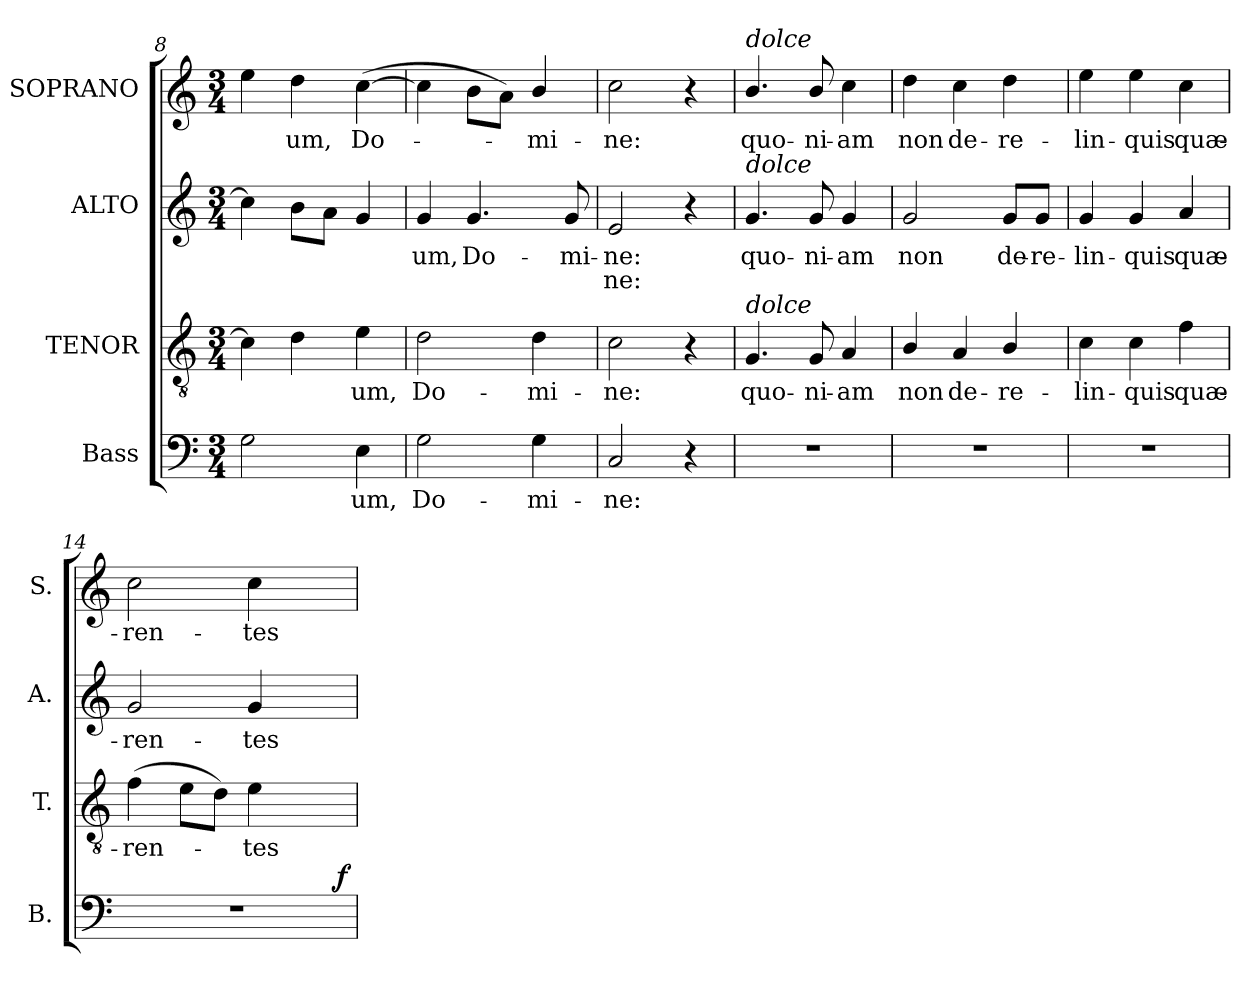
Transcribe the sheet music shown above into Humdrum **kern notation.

**kern	**text	**dynam	**kern	**text	**kern	**text	**text	**kern	**text
*part4	*part4	*part4	*part3	*part3	*part2	*part2	*part2	*part1	*part1
*staff4	*staff4	*staff4	*staff3	*staff3	*staff2	*staff2	*staff2	*staff1	*staff1
*I"Bass	*	*	*I"TENOR	*	*I"ALTO	*	*	*I"SOPRANO	*
*I'B.	*	*	*I'T.	*	*I'A.	*	*	*I'S.	*
*clefF4	*	*	*clefGv2	*	*clefG2	*	*	*clefG2	*
*	*	*	*ITrd7c12	*	*	*	*	*	*
*k[]	*	*	*k[]	*	*k[]	*	*	*k[]	*
*a:	*	*	*a:	*	*a:	*	*	*a:	*
*M3/4	*	*	*M3/4	*	*M3/4	*	*	*M3/4	*
=8	=8	=8	=8	=8	=8	=8	=8	=8	=8
2Gi\	.	.	4Ci\]	.	4cci\]	.	.	4eei\	.
!	!	!	!	!	!	!	!	!	!LO:LY:b:color=#000000
.	.	.	4Di\	.	8bi\L	.	.	4ddi\	-um,
.	.	.	.	.	8ai\J	.	.	.	.
!	!LO:LY:b:color=#000000	!	!	!	!	!	!	!	!
!	!	!	!	!LO:LY:b:color=#000000	!	!	!	!	!
!	!	!	!	!	!	!	!	!	!LO:LY:b:color=#000000
4Ei\	-um,	.	4Ei\	-um,	4gi/	.	.	([4cci\	Do-
!!LO:LB:g=z
=9	=9	=9	=9	=9	=9	=9	=9	=9	=9
!	!LO:LY:b:color=#000000	!	!	!	!	!	!	!	!
!	!	!	!	!LO:LY:b:color=#000000	!	!	!	!	!
!	!	!	!	!	!	!LO:LY:b:color=#000000	!	!	!
2Gi\	Do-	.	2Di\	Do-	4gi/	-um,	.	4cci\]	.
!	!	!	!	!	!	!LO:LY:b:color=#000000	!	!	!
.	.	.	.	.	4.gi/	Do-	.	8bi\L	.
.	.	.	.	.	.	.	.	8ai\J)	.
!	!LO:LY:b:color=#000000	!	!	!	!	!	!	!	!
!	!	!	!	!LO:LY:b:color=#000000	!	!	!	!	!
!	!	!	!	!	!	!	!	!	!LO:LY:b:color=#000000
4Gi\	-mi-	.	4Di\	-mi-	.	.	.	4bi/	-mi-
!	!	!	!	!	!	!LO:LY:b:color=#000000	!	!	!
.	.	.	.	.	8gi/	-mi-	.	.	.
=10	=10	=10	=10	=10	=10	=10	=10	=10	=10
!	!LO:LY:b:color=#000000	!	!	!	!	!	!	!	!
!	!	!	!	!LO:LY:b:color=#000000	!	!	!	!	!
!	!	!	!	!	!	!LO:LY:b:color=#000000	!LO:LY:b:color=#000000	!	!
!	!	!	!	!	!	!	!	!	!LO:LY:b:color=#000000
2Ci/	-ne:	.	2Ci\	-ne:	2ei/	-ne:	ne:	2cci\	-ne:
4r	.	.	4r	.	4r	.	.	4r	.
=11	=11	=11	=11	=11	=11	=11	=11	=11	=11
!LO:N:vis=1	!	!	!	!	!	!	!	!	!
!	!	!	!	!LO:LY:b:color=#000000	!	!	!	!	!
!	!	!	!	!	!	!LO:LY:b:color=#000000	!	!	!
!	!	!	!	!	!	!	!	!LO:TX:a:i:t=dolce	!
!	!	!	!	!	!LO:TX:a:i:t=dolce	!	!	!	!
!	!	!	!LO:TX:a:i:t=dolce	!	!	!	!	!	!
!	!	!	!	!	!	!	!	!	!LO:LY:b:color=#000000
2.r	.	.	4.GGi/	quo-	4.gi/	quo-	.	4.bi/	quo-
!	!	!	!	!LO:LY:b:color=#000000	!	!	!	!	!
!	!	!	!	!	!	!LO:LY:b:color=#000000	!	!	!
!	!	!	!	!	!	!	!	!	!LO:LY:b:color=#000000
.	.	.	8GGi/	-ni-	8gi/	-ni-	.	8bi/	-ni-
!	!	!	!	!LO:LY:b:color=#000000	!	!	!	!	!
!	!	!	!	!	!	!LO:LY:b:color=#000000	!	!	!
!	!	!	!	!	!	!	!	!	!LO:LY:b:color=#000000
.	.	.	4AAi/	-am	4gi/	-am	.	4cci\	-am
=12	=12	=12	=12	=12	=12	=12	=12	=12	=12
!LO:N:vis=1	!	!	!	!	!	!	!	!	!
!	!	!	!	!LO:LY:b:color=#000000	!	!	!	!	!
!	!	!	!	!	!	!LO:LY:b:color=#000000	!	!	!
!	!	!	!	!	!	!	!	!	!LO:LY:b:color=#000000
2.r	.	.	4BBi/	non	2gi/	non	.	4ddi\	non
!	!	!	!	!LO:LY:b:color=#000000	!	!	!	!	!
!	!	!	!	!	!	!	!	!	!LO:LY:b:color=#000000
.	.	.	4AAi/	de-	.	.	.	4cci\	de-
!	!	!	!	!LO:LY:b:color=#000000	!	!	!	!	!
!	!	!	!	!	!	!LO:LY:b:color=#000000	!	!	!
!	!	!	!	!	!	!	!	!	!LO:LY:b:color=#000000
.	.	.	4BBi/	-re-	8gi/L	de-	.	4ddi\	-re-
!	!	!	!	!	!	!LO:LY:b:color=#000000	!	!	!
.	.	.	.	.	8gi/J	-re-	.	.	.
=13	=13	=13	=13	=13	=13	=13	=13	=13	=13
!LO:N:vis=1	!	!	!	!	!	!	!	!	!
!	!	!	!	!LO:LY:b:color=#000000	!	!	!	!	!
!	!	!	!	!	!	!LO:LY:b:color=#000000	!	!	!
!	!	!	!	!	!	!	!	!	!LO:LY:b:color=#000000
2.r	.	.	4Ci\	-lin-	4gi/	-lin-	.	4eei\	-lin-
!	!	!	!	!LO:LY:b:color=#000000	!	!	!	!	!
!	!	!	!	!	!	!LO:LY:b:color=#000000	!	!	!
!	!	!	!	!	!	!	!	!	!LO:LY:b:color=#000000
.	.	.	4Ci\	-quis	4gi/	-quis	.	4eei\	-quis
!	!	!	!	!LO:LY:b:color=#000000	!	!	!	!	!
!	!	!	!	!	!	!LO:LY:b:color=#000000	!	!	!
!	!	!	!	!	!	!	!	!	!LO:LY:b:color=#000000
.	.	.	4Fi\	quæ-	4ai/	quæ-	.	4cci\	quæ-
=14	=14	=14	=14	=14	=14	=14	=14	=14	=14
!LO:N:vis=1	!	!	!	!	!	!	!	!	!
!	!	!	!	!LO:LY:b:color=#000000	!	!	!	!	!
!	!	!	!	!	!	!LO:LY:b:color=#000000	!	!	!
!	!	!	!	!	!	!	!	!	!LO:LY:b:color=#000000
*^	*	*	*	*	*	*	*	*	*
2.r	2ryy	.	.	(4Fi\	-ren-	2gi/	-ren-	.	2cci\	-ren-
.	.	.	.	8Ei\L	.	.	.	.	.	.
.	.	.	.	8Di\J)	.	.	.	.	.	.
!	!	!	!	!	!LO:LY:b:color=#000000	!	!	!	!	!
!	!	!	!	!	!	!	!LO:LY:b:color=#000000	!	!	!
!	!	!	!	!	!	!	!	!	!	!LO:LY:b:color=#000000
.	8ryy	.	.	4Ei\	-tes	4gi/	-tes	.	4cci\	-tes
.	16ryy	.	.	.	.	.	.	.	.	.
.	32ryy	.	.	.	.	.	.	.	.	.
.	64ryy	.	.	.	.	.	.	.	.	.
.	128...ryy	.	.	.	.	.	.	.	.	.
.	1024ryy	.	f	.	.	.	.	.	.	.
*v	*v	*	*	*	*	*	*	*	*	*
=	=	=	=	=	=	=	=	=	=
*-	*-	*-	*-	*-	*-	*-	*-	*-	*-
